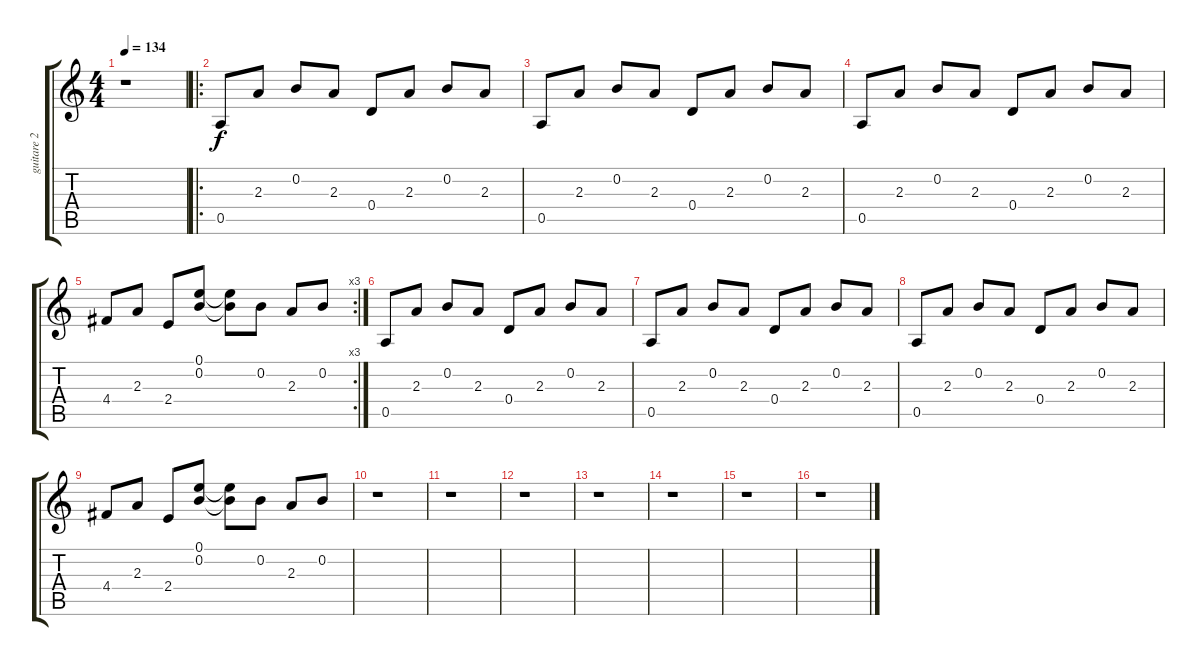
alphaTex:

\track ("guitare 2 (clean)" "guitare 2 ") {instrument electricguitarclean}
\staff {score tabs}
\tuning (E4 B3 G3 D3 A2 E2) {hide}
\ts (4 4)
\tempo 134
\clef g2
\ks c
r.1{dy f} |
\ro
0.5.8 2.3.8 0.2.8 2.3.8 0.4.8 2.3.8 0.2.8 2.3.8 |
0.5.8 2.3.8 0.2.8 2.3.8 0.4.8 2.3.8 0.2.8 2.3.8 |
0.5.8 2.3.8 0.2.8 2.3.8 0.4.8 2.3.8 0.2.8 2.3.8 |
\rc 3
4.4.8 2.3.8 2.4.8 (0.1 0.2).8 (0.1{t} 0.2{t}).8 0.2.8 2.3.8 0.2.8 |
0.5.8 2.3.8 0.2.8 2.3.8 0.4.8 2.3.8 0.2.8 2.3.8 |
0.5.8 2.3.8 0.2.8 2.3.8 0.4.8 2.3.8 0.2.8 2.3.8 |
0.5.8 2.3.8 0.2.8 2.3.8 0.4.8 2.3.8 0.2.8 2.3.8 |
4.4.8 2.3.8 2.4.8 (0.1 0.2).8 (0.1{t} 0.2{t}).8 0.2.8 2.3.8 0.2.8 |
r.1 |
r.1 |
r.1 |
r.1 |
r.1 |
r.1 |
r.1
